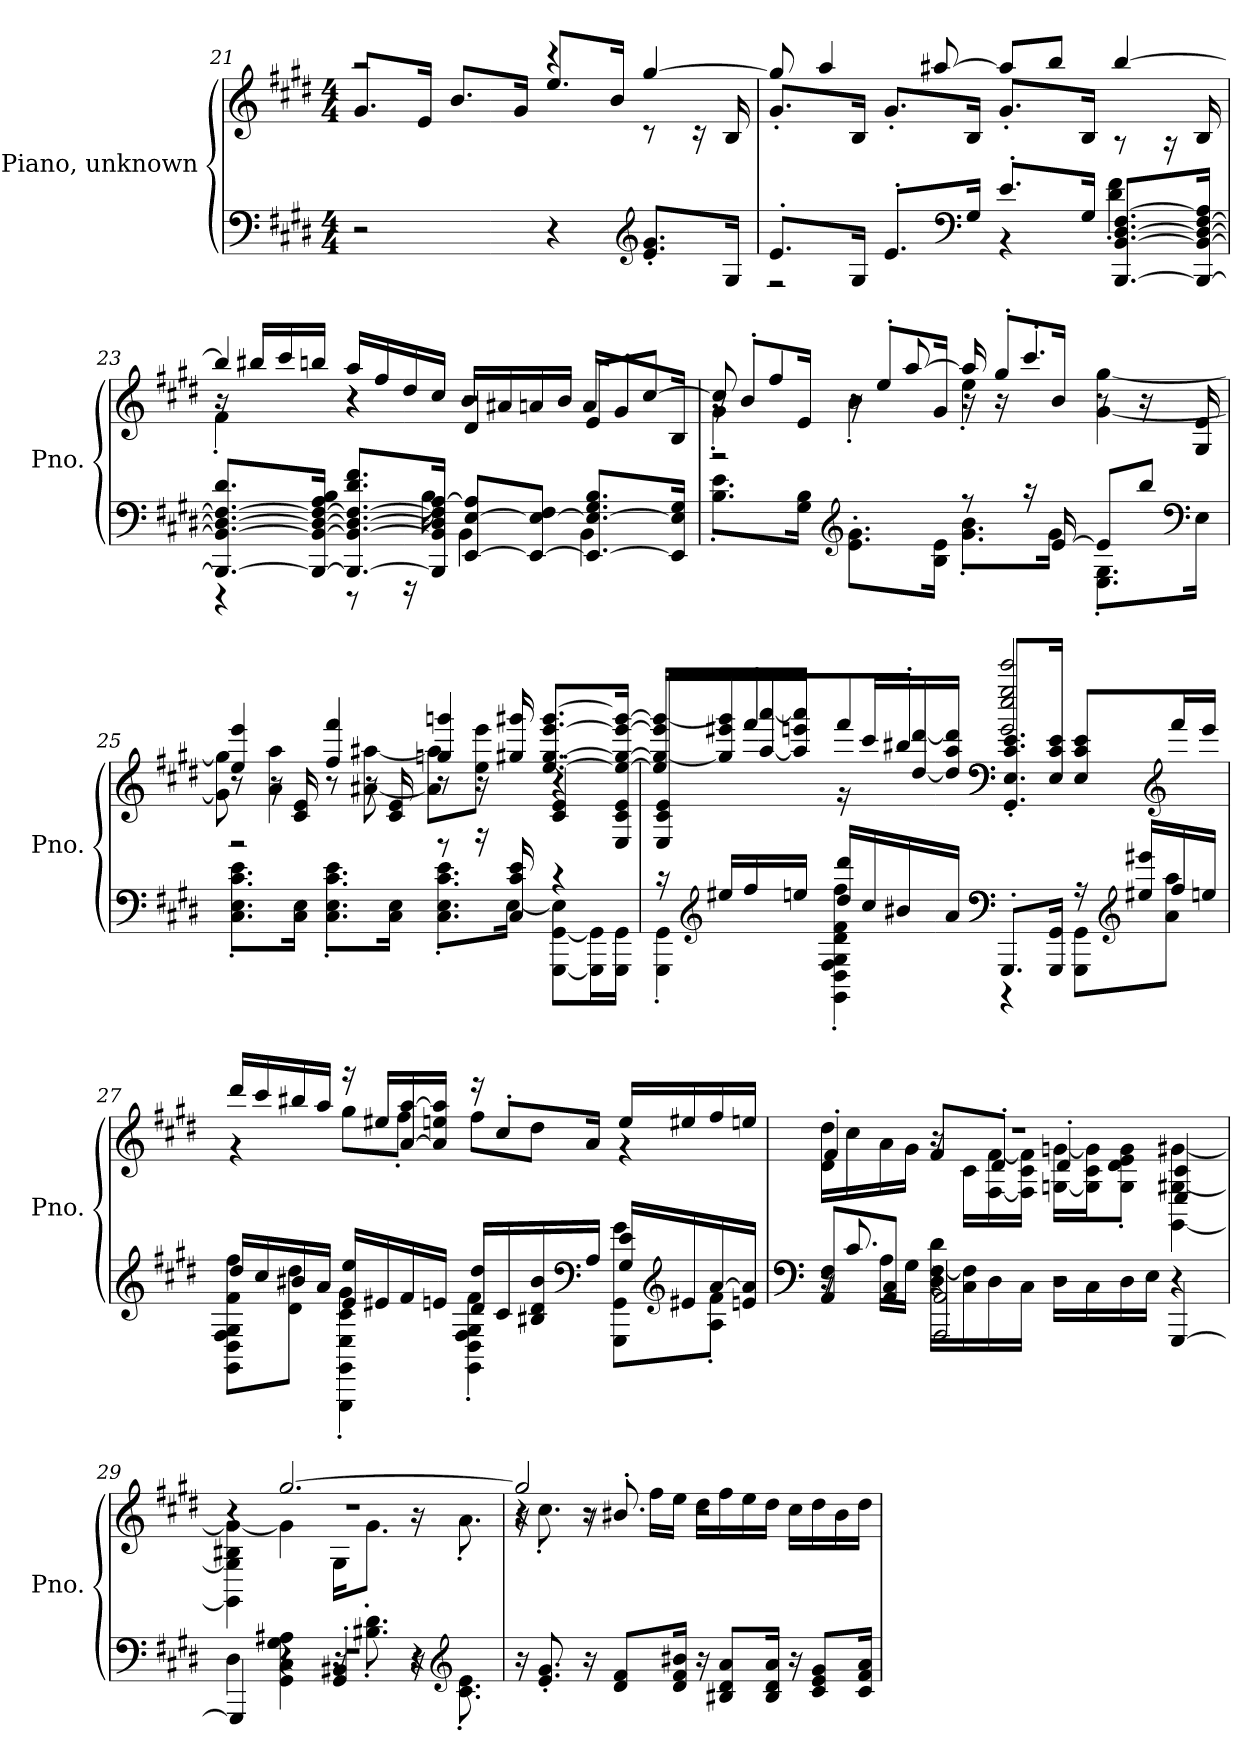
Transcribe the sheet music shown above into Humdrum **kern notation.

**kern	**kern
*part1	*part1
*staff2	*staff1
*I"Piano, unknown	*
*I'Pno.	*
!!LO:LB:g=z
*clefF4	*clefG2
*k[f#c#g#d#]	*k[f#c#g#d#]
*M4/4	*M4/4
=21	=21
*	*^
2r	2r	8.g#/L
.	.	16e/Jk
.	.	8.b/L
.	.	16g#/Jk
4r	4r	8.ee/L
.	.	16b/Jk
*clefG2	*	*
8.e/' 8.g#/'L	[4gg#/	8r
.	.	16r
16G#/Jk	.	16B/
=22	=22	=22
*^	*	*
8.e'/L	2r	8gg#/]	8.g#'/L
.	.	4aa/	.
16G#/Jk	.	.	16B/Jk
8.e'/L	.	.	8.g#'/L
.	.	[8aa#X/	.
*clefF4	*	*	*
16G#/Jk	.	.	16B/Jk
8.e'/L	4r	8aa#/L]	8.g#'/L
.	.	8bb/J	.
16G#/Jk	.	.	16B/Jk
[8.BBB/ [8.BB/ [8.D#/ [8.F#/L	4d#\' 4f#\'	[4bb/	8r
.	.	.	16r
16BBB/_ 16BB/_ 16D#/_ 16F#/_ 16A/Jk	.	.	16B/
!!LO:LB:g=z
=23	=23	=23	=23
*	*	*	*^
8.BBB/_ 8.BB/_ 8.D#/_ 8.F#/_ 8.d#/L	4r	4bb/]	4f#'\	16r
.	.	.	.	16bb#X/LL
.	.	.	.	16ccc#/
16BBB/_ 16BB/_ 16D#/_ 16F#/_ 16A/ 16B/Jk	.	.	.	16bbn/JJ
8.BBB/_ 8.BB/_ 8.D#/_ 8.F#/_ 8.d#/ 8.f#/L	8r	4r	4r	16aa/LL
.	.	.	.	16ff#/
.	16r	.	.	16dd#/
16BBB/] 16BB/] 16D#/] 16F#/] [16A/Jk	16B\	.	.	16cc#/JJ
[8EE/ [8E/ 8A/]L	4BB\	4d#/	2r	16b/LL
.	.	.	.	16a#X/
8EE/_ 8E/_ 8F#/J	.	.	.	16an/
.	.	.	.	16b/JJ
8.EE/_ 8.E/_ 8.G#/ 8.B/L	4BB\	8e/L	.	16a/KL
.	.	.	.	8g#'/
.	.	[8cc#/J	.	.
16EE/] 16E/] 16G#/Jk	.	.	.	16B/Jk
!!LO:LB:g=z	!!	!!
=24	=24	=24	=24	=24
2r	8.B\' 8.e\'L	8cc#/]	4g#'\	16r
.	.	.	.	8b'/L
.	.	4ff#/	.	.
.	16G#\ 16B\Jk	.	.	16e/Jk
*clefG2	*	*	*	*
.	8.e\' 8.g#\'L	.	4b'\	16r
.	.	.	.	8ee'/L
.	.	[8aa/	.	.
.	16B\ 16e\Jk	.	.	16g#/Jk
8r	8.g#\' 8.b\'L	16aa/]	4ee'\	16r
.	.	16r	.	8gg#'/L
16r	.	4.ccc#'/	.	.
[16e/	16g#\Jk	.	.	16b/Jk
8e/L]	8.E\' 8.G#\'L	.	[4g#\ [4gg#\	8r
8bb/J	.	.	.	16r
*clefF4	*	*	*	*
.	16E\Jk	.	.	16G#/ 16e/
=25	=25	=25	=25	=25
2r	8.C#\' 8.E\' 8.c#\' 8.e\'L	4ee/ 4eee/	8g#\] 8gg#\]	8r
.	.	.	4a\ 4aa\	16r
.	16C#\ 16E\Jk	.	.	16c#/ 16e/
.	8.C#\' 8.E\' 8.c#\' 8.e\'L	4ff#/ 4fff#/	.	8r
.	.	.	[8a#X\ [8aa#X\	16r
.	16C#\ 16E\Jk	.	.	16c#/ 16e/
8r	8.C#\' 8.E\' 8.c#\' 8.e\'L	4ggn/ 4gggn/	8a#\] 8aa#\]L	8r
16r	.	.	8ee\ 8eee\J	16r
16C#/ 16c#/ 16e/	[16E\Jk	.	.	16gg#X/ 16ggg#X/
4r	[8GGG#\ [8GG#\ 8E\]L	4c#/' 4e/'	4r	[8.ee/ [8.gg#/ [8.eee/ [8.ggg#/L
.	16GGG#\] 16GG#\]L	.	.	.
.	16GGG#\ 16GG#\JJ	.	.	16E/ 16c#/ 16e/ 16ee/_ 16gg#/_ 16eee/_ 16ggg#/_Jk
*	*	*	*v	*v
!!LO:LB:g=z
=26	=26	=26	=26
16r	4GGG#\' 4GG#\'	8E/ 8c#/ 8e/L	16ee/] 16gg#/_ 16eee/] 16ggg#/_LL
*clefG2	*	*	*
16ee#X/LL	.	.	16gg#/] 16eee#X/ 16ggg#/]
16ff#/	.	8fff#'/	[16aa/ [16aaa/
16een/JJ	.	.	16aa/] 16eeen/ 16aaa/]JJ
16dd#/ 16ddd#/LL	4GG#\' 4D#\' 4F#\' 4G#\' 4d#\' 4f#\' 4ff#\'	8fff#/	16r
16cc#/	.	.	16ccc#/LL
16b#X/	.	8bb#X'/J	[16dd#/ [16ddd#/
16a/JJ	.	.	16dd#/] 16aa/ 16ddd#/]JJ
*clefF4	*	*clefF4	*
8.GGG#'/L	4r	2g#/ 2ee/ 2gg#/ 2eee/	8.GG#/' 8.E/' 8.c#/' 8.e/'L
16GGG#/ 16GG#/Jk	.	.	16E/ 16c#/ 16e/Jk
16r	8GGG#\ 8GG#\L	.	8E/ 8c#/ 8e/L
*clefG2	*	*	*
16ee#X/ 16eee#X/LL	.	.	.
*	*	*clefG2	*
16ff#/	8a\ 8aa\J	.	16fff#/L
16een/JJ	.	.	16eee/JJ
!!LO:PB:g=z	!!
=27	=27	=27	=27
16dd#/LL	8GG#\ 8D#\ 8F#\ 8G#\ 8f#\ 8ff#\L	16ddd#/LL	4r
16cc#/	.	16ccc#/	.
16b#X/	8d#\ 8dd#\J	16bb#X/	.
16a/JJ	.	16aa/JJ	.
16e/ 16ee/LL	4GGG#\' 4GG#\' 4E\' 4c#\' 4g#\'	16r	8gg#\L
16e#X/	.	16ee#X/LL	.
16f#/	.	[16a/ [16aa/	8ff#'\J
16en/JJ	.	16a/] 16een/ 16aa/]JJ	.
16d#/ 16dd#/LL	4GG#\' 4D#\' 4F#\' 4G#\' 4f#\'	16r	8ff#\L
16c#/	.	8cc#'/L	.
16B#X/ 16d#/ 16b#/	.	.	8dd#\J
*clefF4	*	*	*
16A/JJ	.	16a/Jk	.
16G#/ 16e/LL	8GGG#\ 8GG#\ 8g#\L	16ee/LL	4r
*clefG2	*	*	*
16e#X/	.	16ee#X/	.
[16a/	8A\' 8f#\'J	16ff#/	.
16en/ 16a/]JJ	.	16een/JJ	.
*v	*v	*	*
*	*v	*v
!!LO:LB:g=z
=28	=28
*clefF4	*
*^	*^
*	*^	*	*^
16r	8r	8AA/ 8F#/L	1r	16d#\ 16dd#\LL	4f#'/
8.c#/	.	.	.	16cc#\	.
.	16A\LL	8AA/ 8C#/J	.	16a\	.
.	16G#\JJ	.	.	16g#\JJ	.
4r	16D#\ [16F#\ 16d#\LL	2AAA/ 2AA/	.	16r	8f#/L
.	16C#\ 16F#\]	.	.	16c#\LL	.
.	16D#\	.	.	[16F#\ [16f#\	8d#'/J
.	16C#\JJ	.	.	16F#\] 16c#\ 16f#\]JJ	.
2r	16D#\LL	.	.	[16Gn\ [16gn\LL	4d#'/
.	16C#\	.	.	16G\] 16c#\ 16g\]J	.
.	16D#\	.	.	8G\' 8d#\' 8e\' 8g\'J	.
.	16E\JJ	.	.	.	.
.	4r	[4GGG#/	.	[4GG#\ [4G#X\ [4g#X\	4E/ 4c#/
=29	=29	=29	=29	=29	=29
1r	4D#\	4GGG#/]	1r	4GG#\] 4G#\] 4B#X\ 4g#\_	4r
.	4GG#\ 4C#\ 4G#\ 4A#X\	4r	.	4g#\]	[2.gg#/
.	16r	4GG#/' 4BB#X/'	.	16G#\KL	.
.	8.B#X\' 8.d#\'	.	.	8.g#'\J	.
.	16r	4r	.	16r	.
*clefG2	*	*	*	*	*
.	8.c#\' 8.e\'	.	.	8.a'\	.
*v	*v	*v	*	*	*
!!LO:LB:g=z	!!	!!
=30	=30	=30	=30
16r	4r	16r	2gg#/]
8.e/' 8.g#/'	.	8.cc#'\	.
16r	16r	8r	.
8d#/ 8f#/L	8.b#X'/	.	.
.	.	16ff#\LL	.
16d#/ 16f#/ 16b#X/Jk	.	16ee\JJ	.
16r	2r	16dd#\LL	2r
8B#X/ 8d#/ 8a/L	.	16ff#\	.
.	.	16ee\	.
16B#/ 16d#/ 16a/Jk	.	16dd#\JJ	.
16r	.	16cc#\LL	.
8c#/ 8e/ 8g#/L	.	16dd#\	.
.	.	16b#\	.
16c#/ 16f#/ 16a/Jk	.	16dd#\JJ	.
*	*v	*v	*v
=	=
*-	*-
